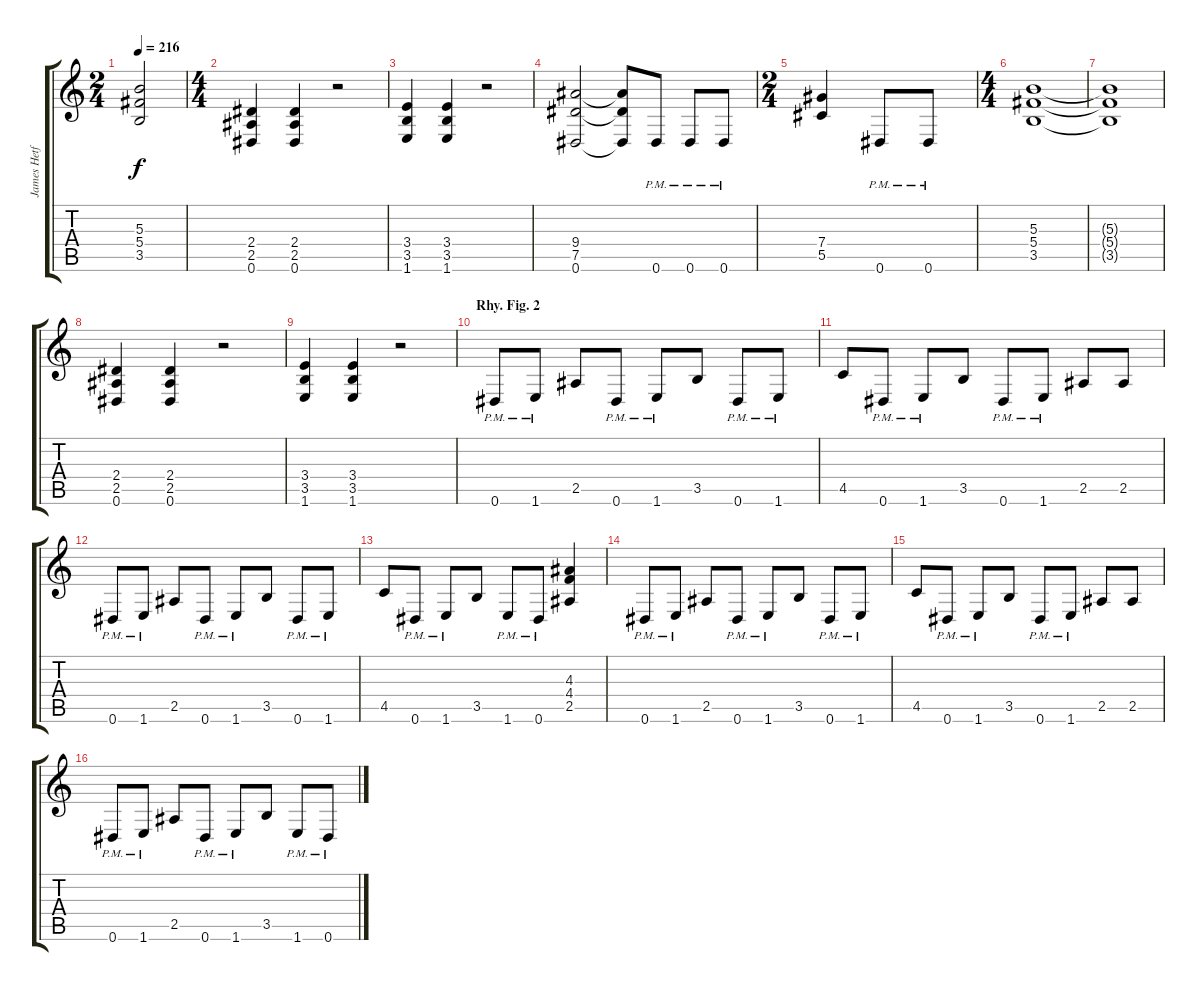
\track ("James Hetfield (Distortion Guitar)" "James Hetf") {instrument distortionguitar}
\staff {score tabs}
\tuning (Eb4 Bb3 Gb3 Db3 Ab2 Eb2) {hide}
\ts (2 4)
\tempo 216
\clef g2
\ks c
(5.3{t} 5.4{t} 3.5{t}).2{dy f} |
\ts (4 4)
(2.4 2.5 0.6).4 (2.4 2.5 0.6).4 r.2 |
(3.4 3.5 1.6).4 (3.4 3.5 1.6).4 r.2 |
(9.4 7.5 0.6).2 (9.4{t} 7.5{t} 0.6{t}).8 0.6{pm}.8 0.6{pm}.8 0.6{pm}.8 |
\ts (2 4)
(7.4 5.5).4 0.6{pm}.8 0.6{pm}.8 |
\ts (4 4)
(5.3 5.4 3.5).1 |
(5.3{t} 5.4{t} 3.5{t}).1 |
(2.4 2.5 0.6).4 (2.4 2.5 0.6).4 r.2 |
(3.4 3.5 1.6).4 (3.4 3.5 1.6).4 r.2 |
\section ("" "Rhy. Fig. 2")
0.6{pm}.8 1.6{pm}.8 2.5.8 0.6{pm}.8 1.6{pm}.8 3.5.8 0.6{pm}.8 1.6{pm}.8 |
4.5.8 0.6{pm}.8 1.6{pm}.8 3.5.8 0.6{pm}.8 1.6{pm}.8 2.5.8 2.5.8 |
0.6{pm}.8 1.6{pm}.8 2.5.8 0.6{pm}.8 1.6{pm}.8 3.5.8 0.6{pm}.8 1.6{pm}.8 |
4.5.8 0.6{pm}.8 1.6{pm}.8 3.5.8 1.6{pm}.8 0.6{pm}.8 (4.3 4.4 2.5).4 |
0.6{pm}.8 1.6{pm}.8 2.5.8 0.6{pm}.8 1.6{pm}.8 3.5.8 0.6{pm}.8 1.6{pm}.8 |
4.5.8 0.6{pm}.8 1.6{pm}.8 3.5.8 0.6{pm}.8 1.6{pm}.8 2.5.8 2.5.8 |
0.6{pm}.8 1.6{pm}.8 2.5.8 0.6{pm}.8 1.6{pm}.8 3.5.8 1.6{pm}.8 0.6{pm}.8
